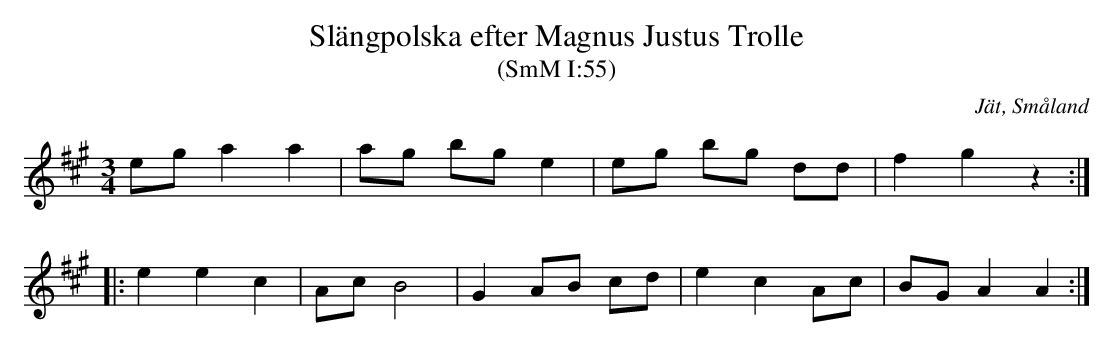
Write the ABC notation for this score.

X:1
T:Slängpolska efter Magnus Justus Trolle
T:(SmM I:55)
O:Jät, Småland
M:3/4
L:1/8
K:A
eg a2 a2|ag bg e2|eg bg dd|f2 g2 z2:|
|:e2 e2 c2|Ac B4|G2 AB cd|e2 c2 Ac|BG A2 A2:|
